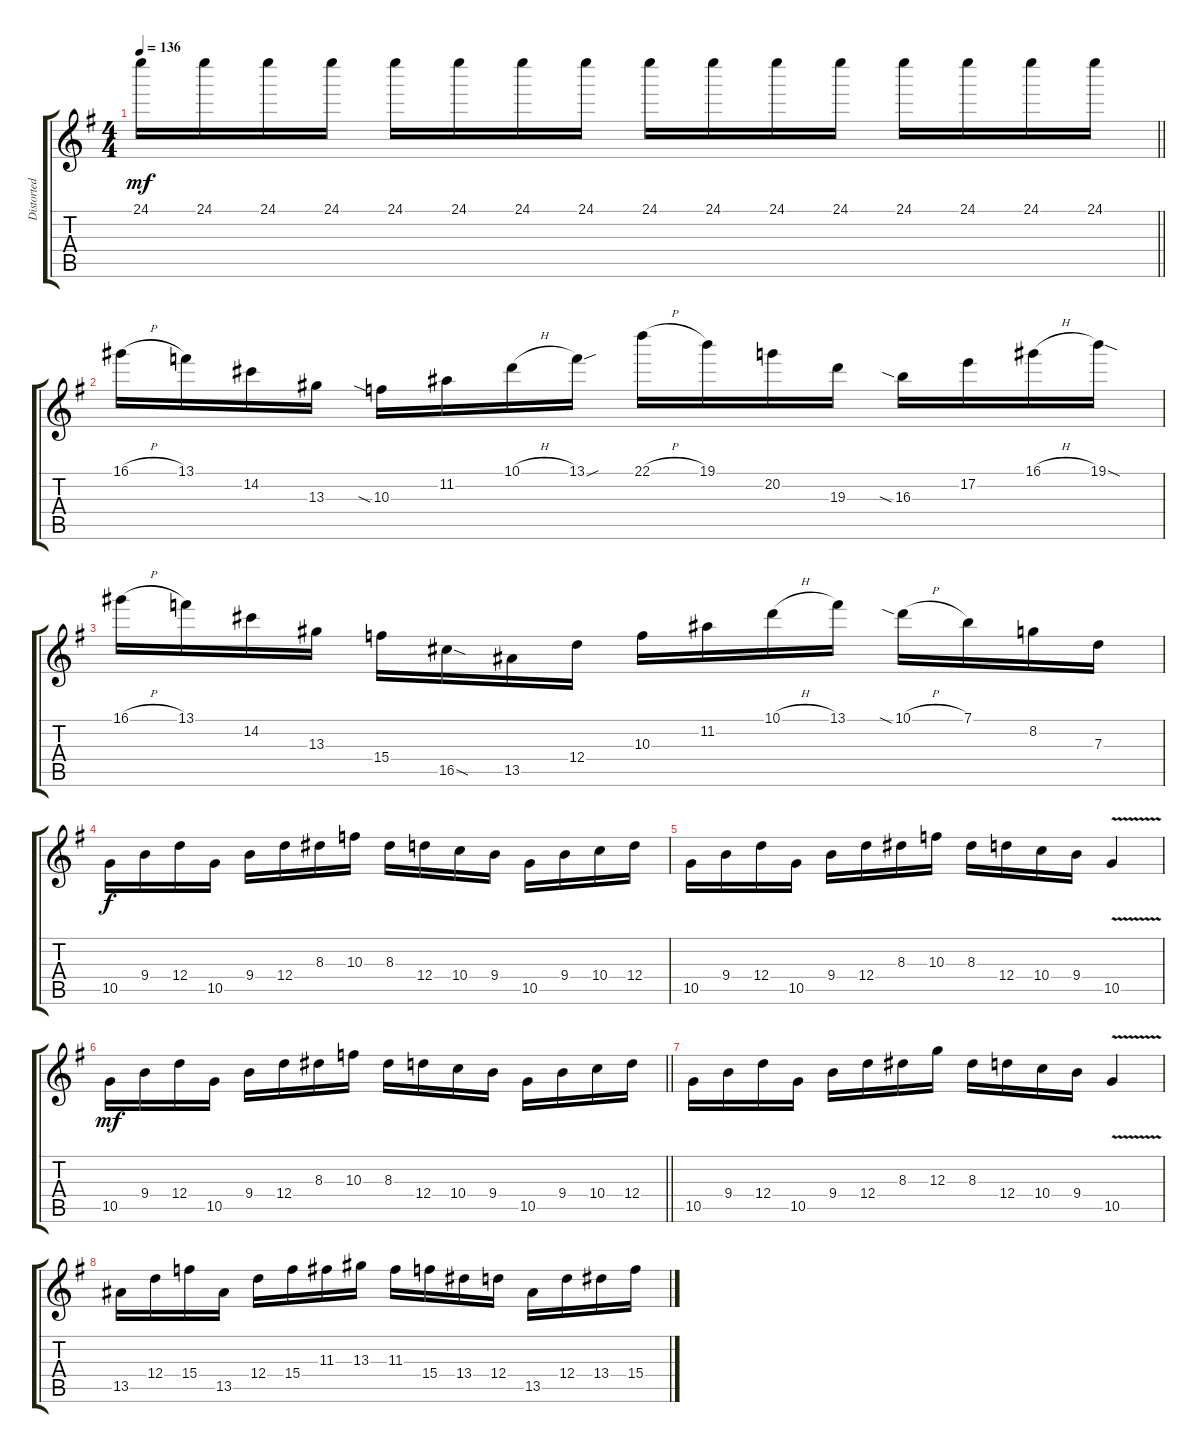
\track ("Distorted [Right]" "Distorted ") {instrument overdrivenguitar}
\staff {score tabs}
\tuning (E4 B3 G3 D3 A2 E2) {hide}
\ts (4 4)
\tempo 136
\clef g2
\barLineRight lightlight
\ks g
24.1.16{dy mf} 24.1.16 24.1.16 24.1.16 24.1.16 24.1.16 24.1.16 24.1.16 24.1.16 24.1.16 24.1.16 24.1.16 24.1.16 24.1.16 24.1.16 24.1.16 |
16.1{h}.16 13.1.16 14.2.16 13.3.16 10.3{sia}.16 11.2.16 10.1{h}.16 13.1{sou}.16 22.1{h}.16 19.1.16 20.2.16 19.3.16 16.3{sia}.16 17.2.16 16.1{h}.16 19.1{sod}.16 |
16.1{h}.16 13.1.16 14.2.16 13.3.16 15.4.16 16.5{sod}.16 13.5.16 12.4.16 10.3.16 11.2.16 10.1{h}.16 13.1.16 10.1{sia h}.16 7.1.16 8.2.16 7.3.16 |
10.5.16{dy f} 9.4.16 12.4.16 10.5.16 9.4.16 12.4.16 8.3.16 10.3.16 8.3.16 12.4.16 10.4.16 9.4.16 10.5.16 9.4.16 10.4.16 12.4.16 |
10.5.16 9.4.16 12.4.16 10.5.16 9.4.16 12.4.16 8.3.16 10.3.16 8.3.16 12.4.16 10.4.16 9.4.16 10.5{v}.4 |
\barLineRight lightlight
10.5.16{dy mf} 9.4.16 12.4.16 10.5.16 9.4.16 12.4.16 8.3.16 10.3.16 8.3.16 12.4.16 10.4.16 9.4.16 10.5.16 9.4.16 10.4.16 12.4.16 |
10.5.16 9.4.16 12.4.16 10.5.16 9.4.16 12.4.16 8.3.16 12.3.16 8.3.16 12.4.16 10.4.16 9.4.16 10.5{v}.4 |
13.5.16 12.4.16 15.4.16 13.5.16 12.4.16 15.4.16 11.3.16 13.3.16 11.3.16 15.4.16 13.4.16 12.4.16 13.5.16 12.4.16 13.4.16 15.4.16
